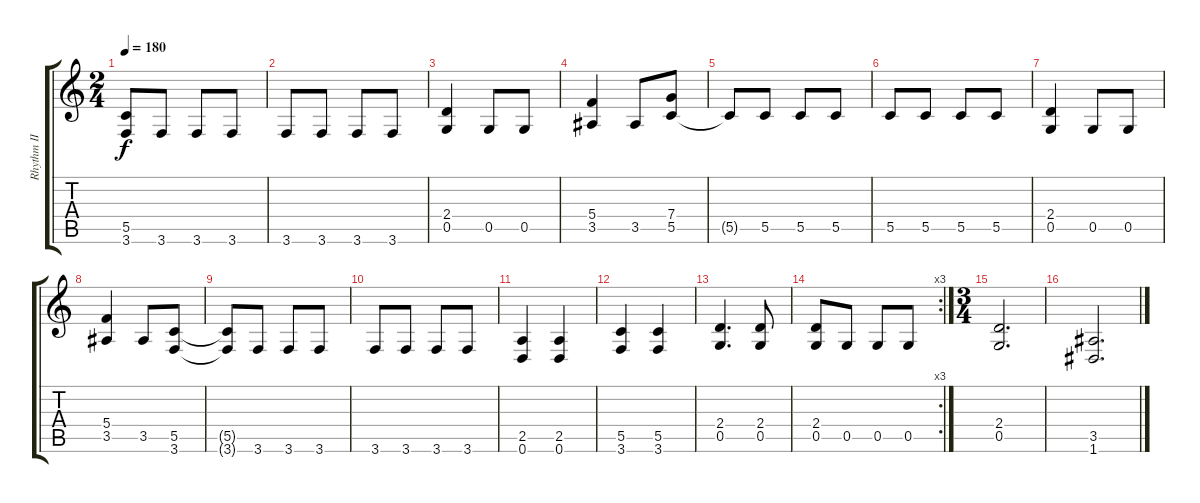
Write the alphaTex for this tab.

\track ("Rhythm II" "Rhythm II") {instrument distortionguitar}
\staff {score tabs}
\tuning (D4 A3 F3 C3 G2 D2) {hide}
\ts (2 4)
\tempo 180
\clef g2
\ks c
(5.5{t} 3.6{t}).8{dy f} 3.6.8 3.6.8 3.6.8 |
3.6.8 3.6.8 3.6.8 3.6.8 |
(2.4 0.5).4 0.5.8 0.5.8 |
(5.4 3.5).4 3.5.8 (7.4 5.5).8 |
5.5{t}.8 5.5.8 5.5.8 5.5.8 |
5.5.8 5.5.8 5.5.8 5.5.8 |
(2.4 0.5).4 0.5.8 0.5.8 |
(5.4 3.5).4 3.5.8 (5.5 3.6).8 |
(5.5{t} 3.6{t}).8 3.6.8 3.6.8 3.6.8 |
3.6.8 3.6.8 3.6.8 3.6.8 |
(2.5 0.6).4 (2.5 0.6).4 |
(5.5 3.6).4 (5.5 3.6).4 |
(2.4 0.5).4{d} (2.4 0.5).8 |
\rc 3
(2.4 0.5).8 0.5.8 0.5.8 0.5.8 |
\ts (3 4)
(2.4 0.5).2{d} |
(3.5 1.6).2{d}
